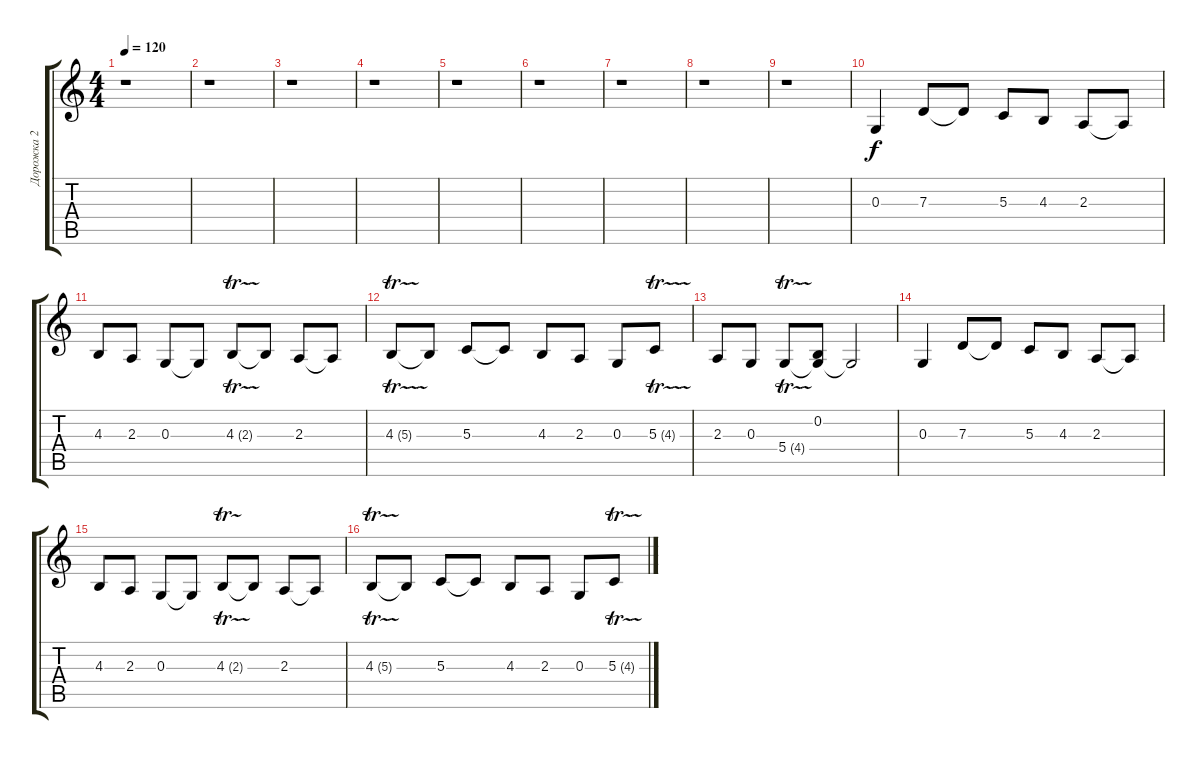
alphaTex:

\track ("Дорожка 2" "Дорожка 2") {instrument flute}
\staff {score tabs}
\tuning (E4 B3 G3 D3 A2 E2) {hide}
\ts (4 4)
\tempo 120
\clef g2
\ks c
r.1{dy f} |
r.1 |
r.1 |
r.1 |
r.1 |
r.1 |
r.1 |
r.1 |
r.1 |
0.3.4 7.3.8 7.3{t}.8 5.3.8 4.3.8 2.3.8 2.3{t}.8 |
4.3.8 2.3.8 0.3.8 0.3{t}.8 4.3{tr (2 32)}.8 4.3{t}.8 2.3.8 2.3{t}.8 |
4.3{tr (5 32)}.8 4.3{t}.8 5.3.8 5.3{t}.8 4.3.8 2.3.8 0.3.8 5.3{tr (4 32)}.8 |
2.3.8 0.3.8 5.4{tr (4 32)}.8 (0.2 5.4{t}).8 5.4{t}.2 |
0.3.4 7.3.8 7.3{t}.8 5.3.8 4.3.8 2.3.8 2.3{t}.8 |
4.3.8 2.3.8 0.3.8 0.3{t}.8 4.3{tr (2 32)}.8 4.3{t}.8 2.3.8 2.3{t}.8 |
4.3{tr (5 32)}.8 4.3{t}.8 5.3.8 5.3{t}.8 4.3.8 2.3.8 0.3.8 5.3{tr (4 32)}.8
